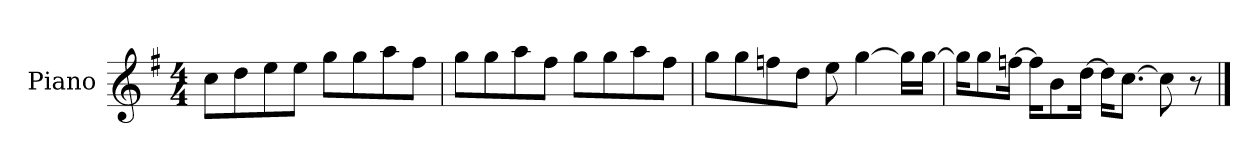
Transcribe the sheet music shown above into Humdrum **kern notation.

**kern
*part1
*staff1
*I"Piano
*I'P-no
*clefG2
*k[f#]
*M4/4
*MM90
=1
8cc\L
8dd\
8ee\
8ee\J
8gg\L
8gg\
8aa\
8ff#\J
=2
8gg\L
8gg\
8aa\
8ff#\J
8gg\L
8gg\
8aa\
8ff#\J
=3
8gg\L
8gg\
8ffn\
8dd\J
8ee\
[4gg\
16gg\LL]
[16gg\JJ
=4
16gg\KL]
8gg\
[16ffn\Jk
16ff\KL]
8b\
[16dd\Jk
16dd\KL]
[8.cc\J
8cc\]
8r
==
*-
